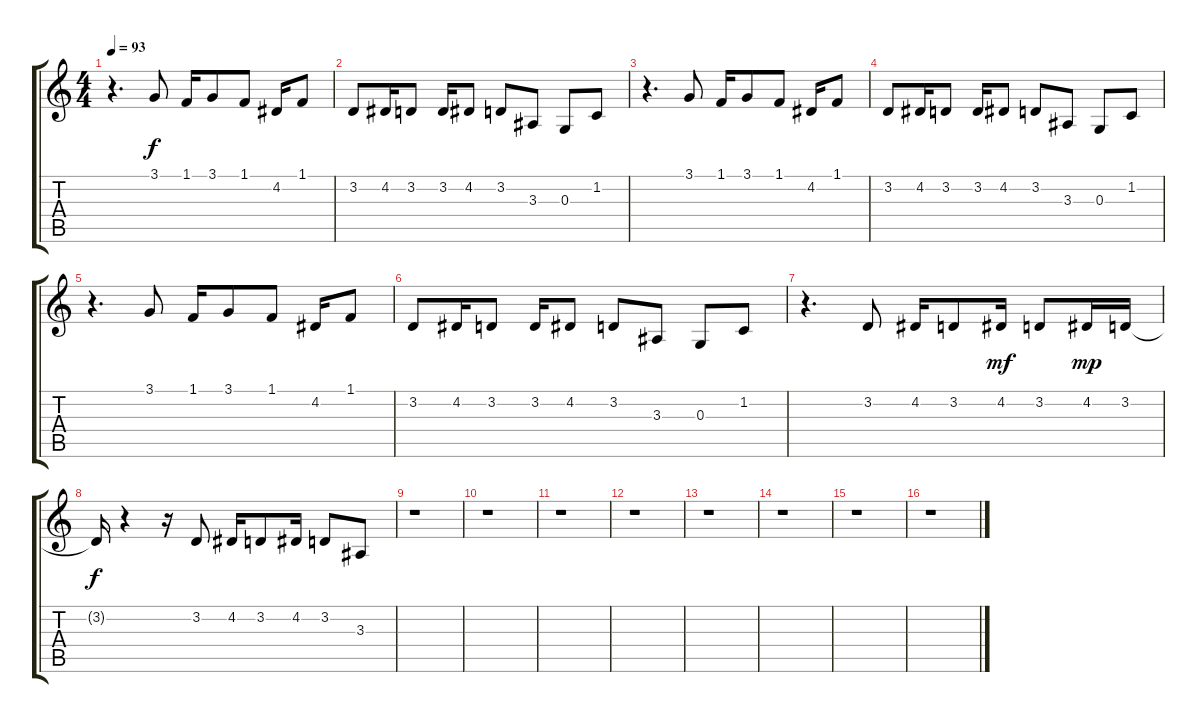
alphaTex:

\track "" {instrument pad1newage}
\staff {score tabs}
\tuning (E4 B3 G3 D3 A2 E2) {hide}
\ts (4 4)
\tempo 93
\clef g2
\ks c
r.4{d dy f} 3.1.8 1.1.16 3.1.8 1.1.8 4.2.16 1.1.8 |
3.2.8 4.2.16 3.2.8 3.2.16 4.2.8 3.2.8 3.3.8 0.3.8 1.2.8 |
r.4{d} 3.1.8 1.1.16 3.1.8 1.1.8 4.2.16 1.1.8 |
3.2.8 4.2.16 3.2.8 3.2.16 4.2.8 3.2.8 3.3.8 0.3.8 1.2.8 |
r.4{d} 3.1.8 1.1.16 3.1.8 1.1.8 4.2.16 1.1.8 |
3.2.8 4.2.16 3.2.8 3.2.16 4.2.8 3.2.8 3.3.8 0.3.8 1.2.8 |
r.4{d} 3.2.8 4.2.16 3.2.8 4.2.16{dy mf} 3.2.8 4.2.16{dy mp} 3.2.16 |
3.2{t}.16{dy f} r.4 r.16 3.2.8 4.2.16 3.2.8 4.2.16 3.2.8 3.3.8 |
r.1 |
r.1 |
r.1 |
r.1 |
r.1 |
r.1 |
r.1 |
r.1
